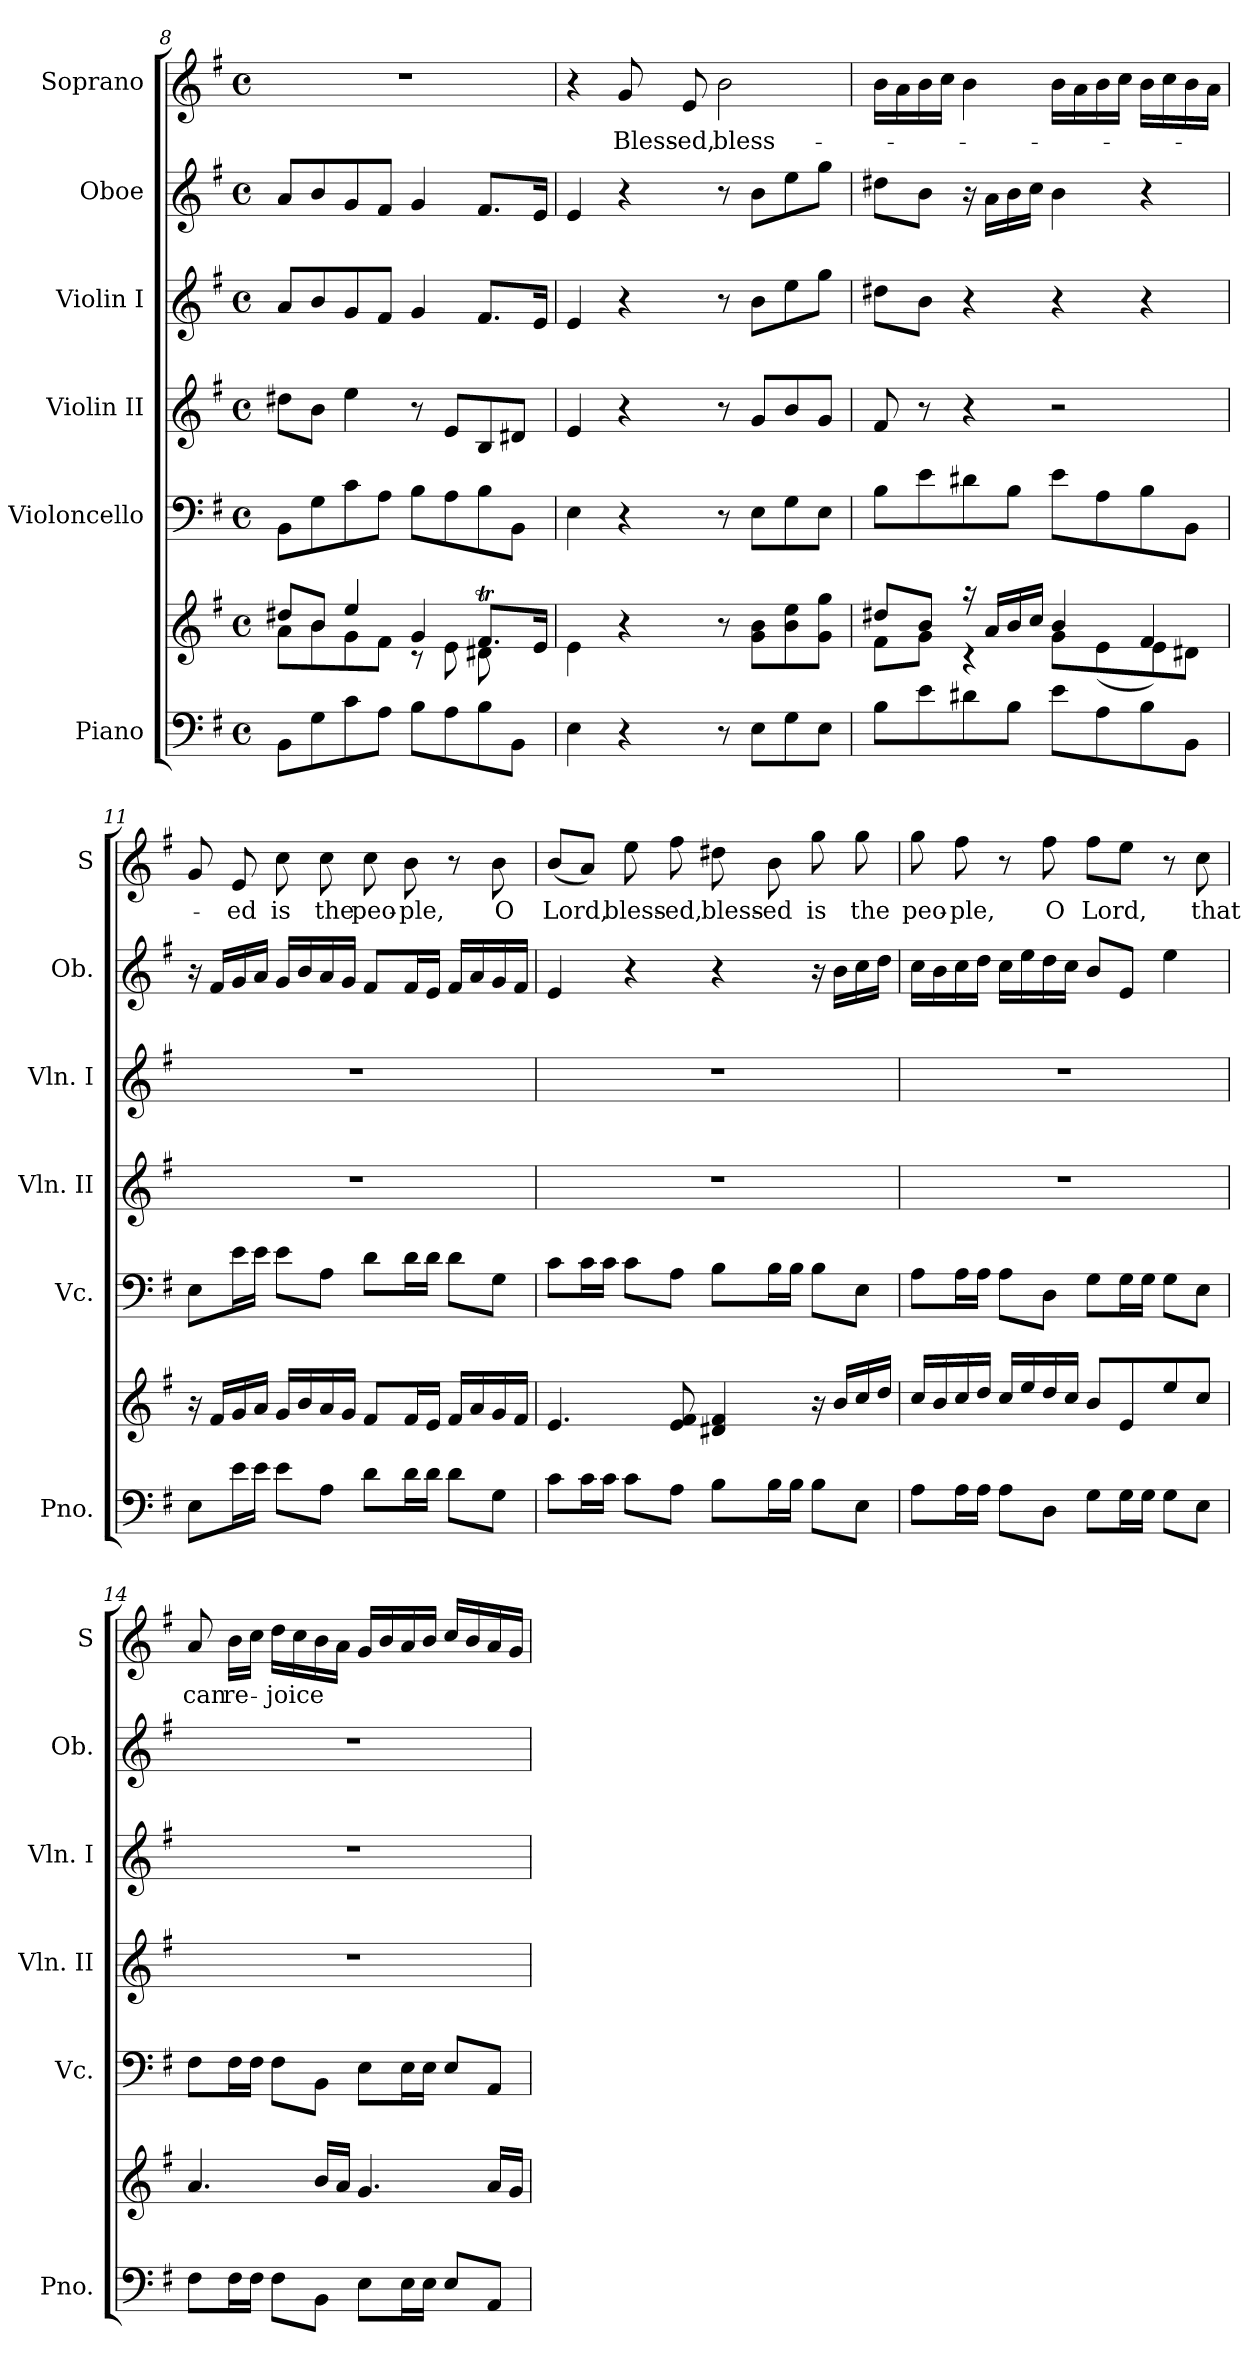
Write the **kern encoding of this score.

**kern	**kern	**kern	**kern	**kern	**kern	**kern	**text
*part6	*part6	*part5	*part4	*part3	*part2	*part1	*part1
*staff7	*staff6	*staff5	*staff4	*staff3	*staff2	*staff1	*staff1
*I"Piano	*	*I"Violoncello	*I"Violin II	*I"Violin I	*I"Oboe	*I"Soprano	*
*I'Pno.	*	*I'Vc.	*I'Vln. II	*I'Vln. I	*I'Ob.	*I'S	*
*clefF4	*clefG2	*clefF4	*clefG2	*clefG2	*clefG2	*clefG2	*
*k[f#]	*k[f#]	*k[f#]	*k[f#]	*k[f#]	*k[f#]	*k[f#]	*
*G:	*G:	*G:	*G:	*G:	*G:	*G:	*
*M4/4	*M4/4	*M4/4	*M4/4	*M4/4	*M4/4	*M4/4	*
*met(c)	*met(c)	*met(c)	*met(c)	*met(c)	*met(c)	*met(c)	*
=8	=8	=8	=8	=8	=8	=8	=8
*	*^	*	*	*	*	*	*
8BB\L	8dd#X/L	8a\L	8BB\L	8dd#X\L	8a/L	8a/L	1r	.
8G\	8b/J	8b\	8G\	8b\J	8b/	8b/	.	.
8c\	4ee/	8g\	8c\	4ee\	8g/	8g/	.	.
8A\J	.	8f#\J	8A\J	.	8f#/J	8f#/J	.	.
8B\L	4g/	8rc	8B\L	8r	4g/	4g/	.	.
8A\	.	8e\	8A\	8e/L	.	.	.	.
8B\	8.f#t/L	8d#X\	8B\	8B/	8.f#/L	8.f#/L	.	.
8BB\J	.	8ryy	8BB\J	8d#X/J	.	.	.	.
.	16e/Jk	.	.	.	16e/Jk	16e/Jk	.	.
*	*v	*v	*	*	*	*	*	*
=9	=9	=9	=9	=9	=9	=9	=9
4E\	4e\	4E\	4e/	4e/	4e/	4r	.
4r	4r	4r	4r	4r	4r	8g/	Bless-
.	.	.	.	.	.	8e/	-ed,
8r	8r	8r	8r	8r	8r	2b\	bless-
8E\L	8g\ 8b\L	8E\L	8g/L	8b\L	8b\L	.	.
8G\	8b\ 8ee\	8G\	8b/	8ee\	8ee\	.	.
8E\J	8g\ 8gg\J	8E\J	8g/J	8gg\J	8gg\J	.	.
!!LO:PB:g=z
=10	=10	=10	=10	=10	=10	=10	=10
*	*^	*	*	*	*	*	*
8B\L	8dd#X/L	8f#\L	8B\L	8f#/	8dd#X\L	8dd#X\L	16b\LL	.
.	.	.	.	.	.	.	16a\	.
8e\	8b/J	8g\J	8e\	8r	8b\J	8b\J	16b\	.
.	.	.	.	.	.	.	16cc\JJ	.
8d#X\	16raa	4rc	8d#X\	4r	4r	16r	4b\	.
.	16a/LL	.	.	.	.	16a\LL	.	.
8B\J	16b/	.	8B\J	.	.	16b\	.	.
.	16cc/JJ	.	.	.	.	16cc\JJ	.	.
8e\L	4b/	8g\L	8e\L	2r	4r	4b\	16b\LL	.
.	.	.	.	.	.	.	16a\	.
8A\	.	(8e\	8A\	.	.	.	16b\	.
.	.	.	.	.	.	.	16cc\JJ	.
8B\	4f#/	8e\)	8B\	.	4r	4r	16b\LL	.
.	.	.	.	.	.	.	16cc\	.
8BB\J	.	8d#X\J	8BB\J	.	.	.	16b\	.
.	.	.	.	.	.	.	16a\JJ	.
*	*v	*v	*	*	*	*	*	*
=11	=11	=11	=11	=11	=11	=11	=11
8E\L	16r	8E\L	1r	1r	16r	8g/	.
.	16f#/LL	.	.	.	16f#/LL	.	.
16e\L	16g/	16e\L	.	.	16g/	8e/	-ed
16e\JJ	16a/JJ	16e\JJ	.	.	16a/JJ	.	.
8e\L	16g/LL	8e\L	.	.	16g/LL	8cc\	is
.	16b/	.	.	.	16b/	.	.
8A\J	16a/	8A\J	.	.	16a/	8cc\	the
.	16g/JJ	.	.	.	16g/JJ	.	.
8d\L	8f#/L	8d\L	.	.	8f#/L	8cc\	peo-
16d\L	16f#/L	16d\L	.	.	16f#/L	8b\	-ple,
16d\JJ	16e/JJ	16d\JJ	.	.	16e/JJ	.	.
8d\L	16f#/LL	8d\L	.	.	16f#/LL	8r	.
.	16a/	.	.	.	16a/	.	.
8G\J	16g/	8G\J	.	.	16g/	8b\	O
.	16f#/JJ	.	.	.	16f#/JJ	.	.
=12	=12	=12	=12	=12	=12	=12	=12
8c\L	4.e/	8c\L	1r	1r	4e/	(8b/L	Lord,
16c\L	.	16c\L	.	.	.	8a/J)	.
16c\JJ	.	16c\JJ	.	.	.	.	.
8c\L	.	8c\L	.	.	4r	8ee\	bless-
8A\J	8e/ 8f#/	8A\J	.	.	.	8ff#\	-ed,
8B\L	4d#X/ 4f#/	8B\L	.	.	4r	8dd#X\	bless-
16B\L	.	16B\L	.	.	.	8b\	-ed
16B\JJ	.	16B\JJ	.	.	.	.	.
8B\L	16r	8B\L	.	.	16r	8gg\	is
.	16b/LL	.	.	.	16b\LL	.	.
8E\J	16cc/	8E\J	.	.	16cc\	8gg\	the
.	16dd/JJ	.	.	.	16dd\JJ	.	.
!!LO:LB:g=z
=13	=13	=13	=13	=13	=13	=13	=13
8A\L	16cc/LL	8A\L	1r	1r	16cc\LL	8gg\	peo-
.	16b/	.	.	.	16b\	.	.
16A\L	16cc/	16A\L	.	.	16cc\	8ff#\	-ple,
16A\JJ	16dd/JJ	16A\JJ	.	.	16dd\JJ	.	.
8A\L	16cc/LL	8A\L	.	.	16cc\LL	8r	.
.	16ee/	.	.	.	16ee\	.	.
8D\J	16dd/	8D\J	.	.	16dd\	8ff#\	O
.	16cc/JJ	.	.	.	16cc\JJ	.	.
8G\L	8b/L	8G\L	.	.	8b/L	8ff#\L	Lord,
16G\L	8e/	16G\L	.	.	8e/J	8ee\J	.
16G\JJ	.	16G\JJ	.	.	.	.	.
8G\L	8ee/	8G\L	.	.	4ee\	8r	.
8E\J	8cc/J	8E\J	.	.	.	8cc\	that
=14	=14	=14	=14	=14	=14	=14	=14
8F#\L	4.a/	8F#\L	1r	1r	1r	8a/	can
16F#\L	.	16F#\L	.	.	.	16b\LL	re-
16F#\JJ	.	16F#\JJ	.	.	.	16cc\JJ	.
8F#\L	.	8F#\L	.	.	.	16dd\LL	-joice
.	.	.	.	.	.	16cc\	.
8BB\J	16b/LL	8BB\J	.	.	.	16b\	.
.	16a/JJ	.	.	.	.	16a\JJ	.
8E\L	4.g/	8E\L	.	.	.	16g/LL	.
.	.	.	.	.	.	16b/	.
16E\L	.	16E\L	.	.	.	16a/	.
16E\JJ	.	16E\JJ	.	.	.	16b/JJ	.
8E/L	.	8E/L	.	.	.	16cc/LL	.
.	.	.	.	.	.	16b/	.
8AA/J	16a/LL	8AA/J	.	.	.	16a/	.
.	16g/JJ	.	.	.	.	16g/JJ	.
=	=	=	=	=	=	=	=
*-	*-	*-	*-	*-	*-	*-	*-
